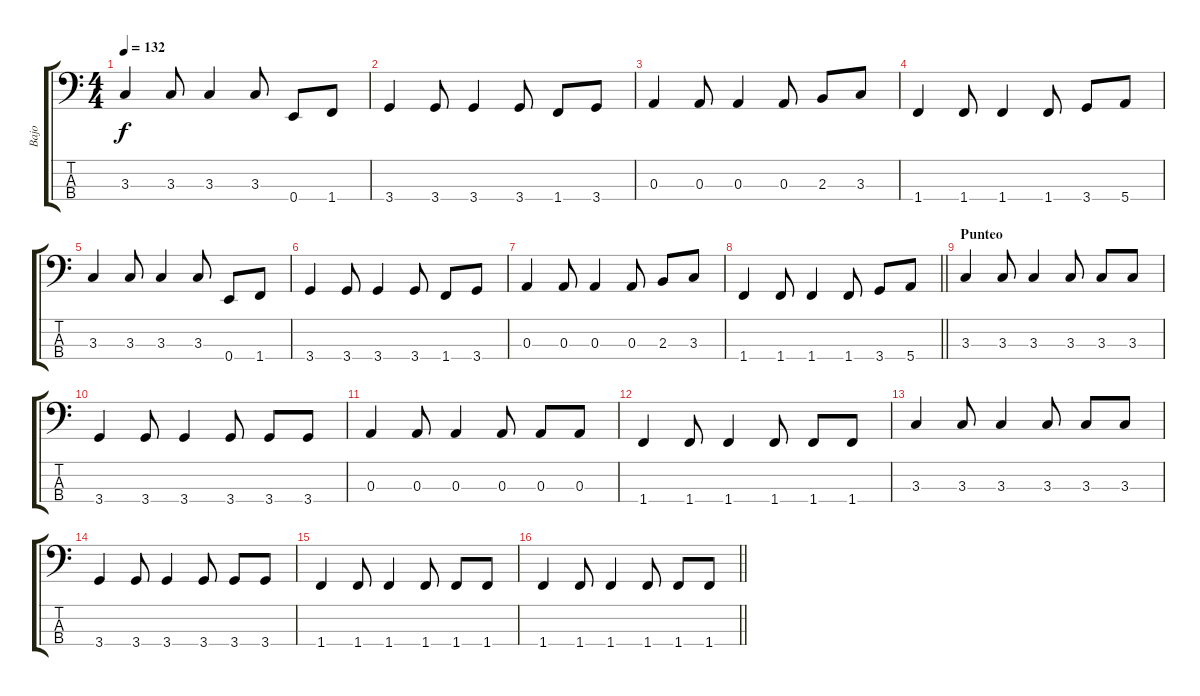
\track ("Bajo" "Bajo") {instrument electricbassfinger}
\staff {score tabs}
\tuning (G2 D2 A1 E1) {hide}
\ts (4 4)
\section ("" "")
\tempo 132
\clef f4
\ks c
3.3.4{dy f} 3.3.8 3.3.4 3.3.8 0.4.8 1.4.8 |
3.4.4 3.4.8 3.4.4 3.4.8 1.4.8 3.4.8 |
0.3.4 0.3.8 0.3.4 0.3.8 2.3.8 3.3.8 |
1.4.4 1.4.8 1.4.4 1.4.8 3.4.8 5.4.8 |
3.3.4 3.3.8 3.3.4 3.3.8 0.4.8 1.4.8 |
3.4.4 3.4.8 3.4.4 3.4.8 1.4.8 3.4.8 |
0.3.4 0.3.8 0.3.4 0.3.8 2.3.8 3.3.8 |
\barLineRight lightlight
1.4.4 1.4.8 1.4.4 1.4.8 3.4.8 5.4.8 |
\section ("" "Punteo")
3.3.4 3.3.8 3.3.4 3.3.8 3.3.8 3.3.8 |
3.4.4 3.4.8 3.4.4 3.4.8 3.4.8 3.4.8 |
0.3.4 0.3.8 0.3.4 0.3.8 0.3.8 0.3.8 |
1.4.4 1.4.8 1.4.4 1.4.8 1.4.8 1.4.8 |
3.3.4 3.3.8 3.3.4 3.3.8 3.3.8 3.3.8 |
3.4.4 3.4.8 3.4.4 3.4.8 3.4.8 3.4.8 |
1.4.4 1.4.8 1.4.4 1.4.8 1.4.8 1.4.8 |
\barLineRight lightlight
1.4.4 1.4.8 1.4.4 1.4.8 1.4.8 1.4.8
